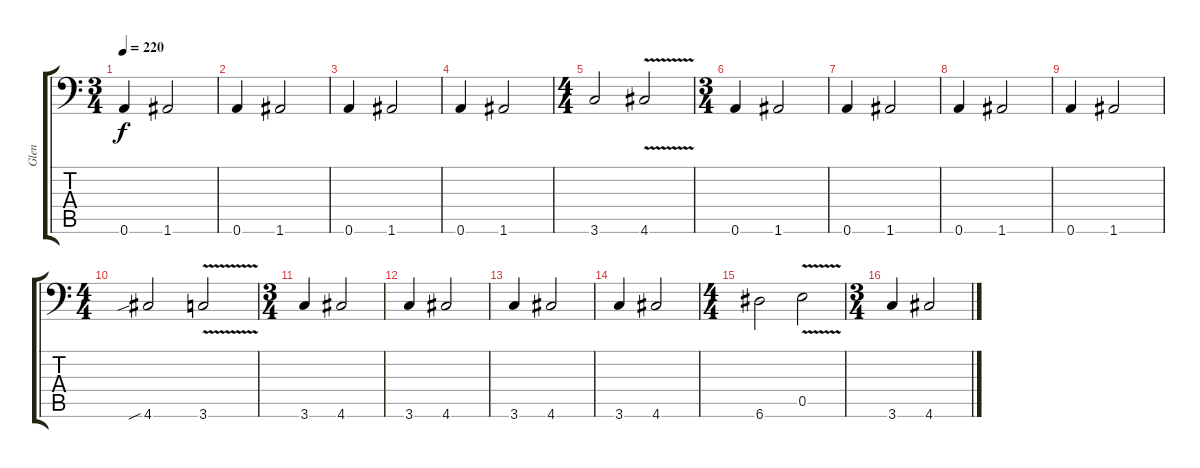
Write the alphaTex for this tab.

\track ("Glen" "Glen") {instrument distortionguitar}
\staff {score tabs}
\tuning (B3 Gb3 D3 A2 E2 A1) {hide}
\ts (3 4)
\tempo 220
\clef f4
\ks c
0.6.4{dy f} 1.6.2 |
0.6.4 1.6.2 |
0.6.4 1.6.2 |
0.6.4 1.6.2 |
\ts (4 4)
3.6.2 4.6{v}.2 |
\ts (3 4)
0.6.4 1.6.2 |
0.6.4 1.6.2 |
0.6.4 1.6.2 |
0.6.4 1.6.2 |
\ts (4 4)
4.6{sib}.2 3.6{v}.2 |
\ts (3 4)
3.6.4 4.6.2 |
3.6.4 4.6.2 |
3.6.4 4.6.2 |
3.6.4 4.6.2 |
\ts (4 4)
6.6.2 0.5{v}.2 |
\ts (3 4)
3.6.4 4.6.2
